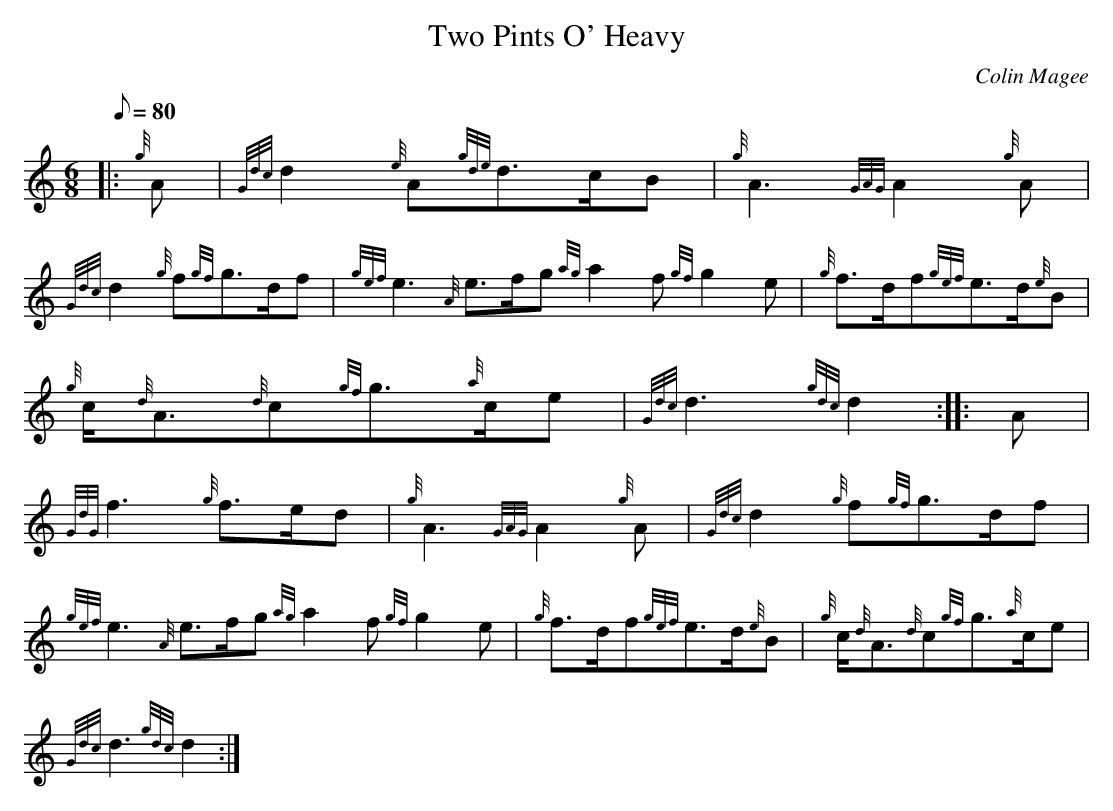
X:1
T:Two Pints O' Heavy
M:6/8
L:1/8
Q:80
C:Colin Magee
K:HP
|: {g}A | \
{Gdc}d2{e}A{gde}d3/2c/2B | \
{g}A3{GAG}A2{g}A |
{Gdc}d2{g}f{gf}g3/2d/2f | \
{gef}e3{A}e3/2f/2g{ag}a2f{gf}g2e | \
{g}f3/2d/2f{gef}e3/2d/2{e}B |
{g}c/2{d}A3/2{d}c{gf}g3/2{a}c/2e | \
{Gdc}d3{gdc}d2 :: \
A |
{GdG}f3{g}f3/2e/2d | \
{g}A3{GAG}A2{g}A | \
{Gdc}d2{g}f{gf}g3/2d/2f |
{gef}e3{A}e3/2f/2g{ag}a2f{gf}g2e | \
{g}f3/2d/2f{gef}e3/2d/2{e}B | \
{g}c/2{d}A3/2{d}c{gf}g3/2{a}c/2e |
{Gdc}d3{gdc}d2 :|
